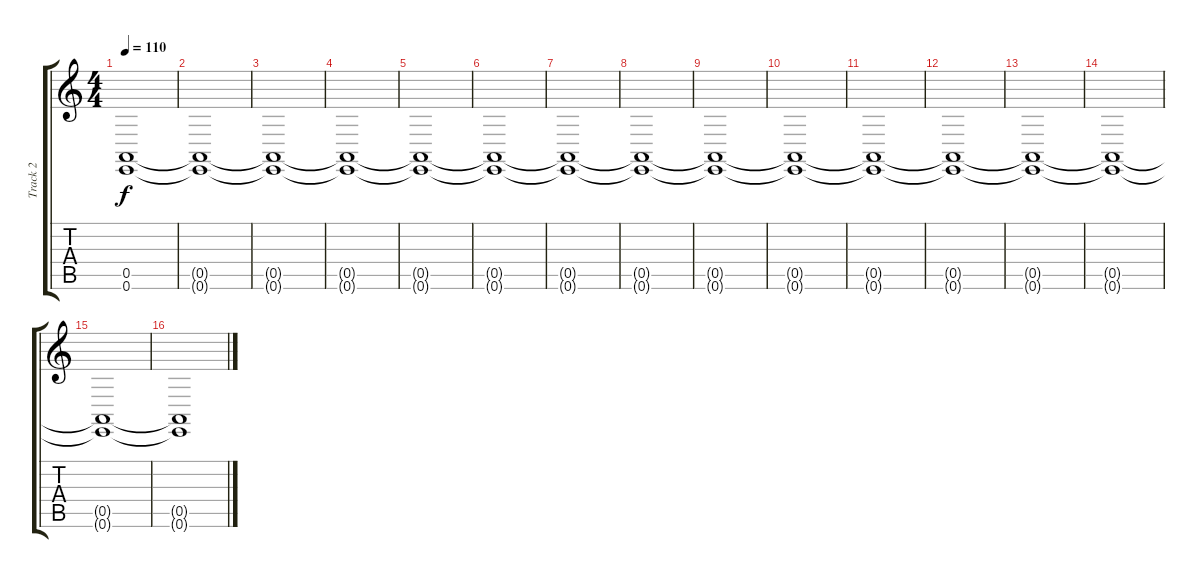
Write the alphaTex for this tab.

\track ("Track 2" "Track 2") {instrument lead7fifths}
\staff {score tabs}
\tuning (E4 B3 G3 D3 A2 E2) {hide}
\ts (4 4)
\tempo 110
\clef g2
\ks c
(0.5{t} 0.6{t}).1{dy f} |
(0.5{t} 0.6{t}).1 |
(0.5{t} 0.6{t}).1 |
(0.5{t} 0.6{t}).1 |
(0.5{t} 0.6{t}).1 |
(0.5{t} 0.6{t}).1 |
(0.5{t} 0.6{t}).1 |
(0.5{t} 0.6{t}).1 |
(0.5{t} 0.6{t}).1 |
(0.5{t} 0.6{t}).1 |
(0.5{t} 0.6{t}).1 |
(0.5{t} 0.6{t}).1 |
(0.5{t} 0.6{t}).1 |
(0.5{t} 0.6{t}).1 |
(0.5{t} 0.6{t}).1 |
(0.5{t} 0.6{t}).1
